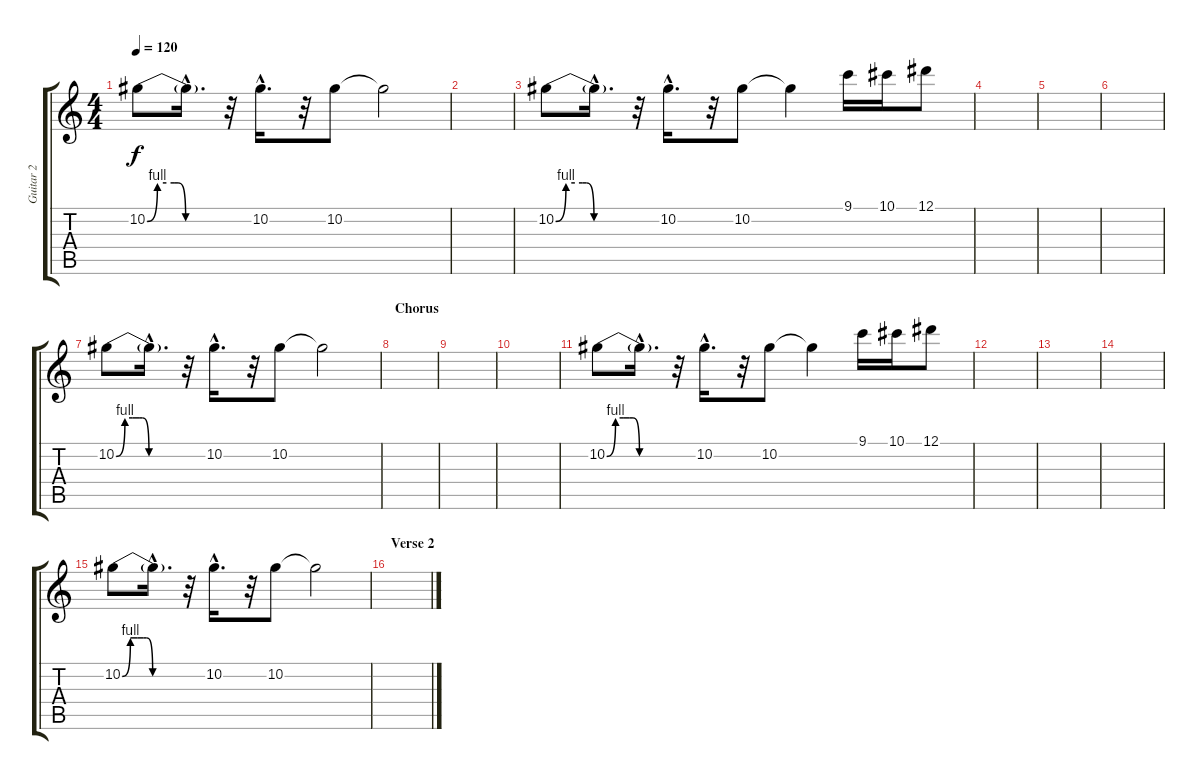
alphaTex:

\track ("Guitar 2" "Guitar 2") {instrument electricguitarclean}
\staff {score tabs}
\tuning (Eb4 Bb3 Gb3 Db3 Ab2 Eb2) {hide}
\ts (4 4)
\tempo 120
\clef g2
\ks c
10.2{be (custom 0 0 8 4 15 4 21 4 24 4 30 0 45 0 60 0)}.8{dy f} 10.2{hac t}.16{d} r.32 10.2{hac}.16{d} r.32 10.2.8 10.2{t}.2 |
|
10.2{be (custom 0 0 8 4 15 4 21 4 24 4 30 0 45 0 60 0)}.8 10.2{hac t}.16{d} r.32 10.2{hac}.16{d} r.32 10.2.8 10.2{t}.4 9.1.16 10.1.16 12.1.8 |
|
|
|
10.2{be (custom 0 0 8 4 15 4 21 4 24 4 30 0 45 0 60 0)}.8 10.2{hac t}.16{d} r.32 10.2{hac}.16{d} r.32 10.2.8 10.2{t}.2 |
\section ("" "Chorus")
|
|
|
10.2{be (custom 0 0 8 4 15 4 21 4 24 4 30 0 45 0 60 0)}.8{volume 12} 10.2{hac t}.16{d} r.32 10.2{hac}.16{d} r.32 10.2.8 10.2{t}.4 9.1.16 10.1.16 12.1.8 |
|
|
|
10.2{be (custom 0 0 8 4 15 4 21 4 24 4 30 0 45 0 60 0)}.8{volume 12} 10.2{hac t}.16{d} r.32 10.2{hac}.16{d} r.32 10.2.8 10.2{t}.2 |
\section ("" "Verse 2")
